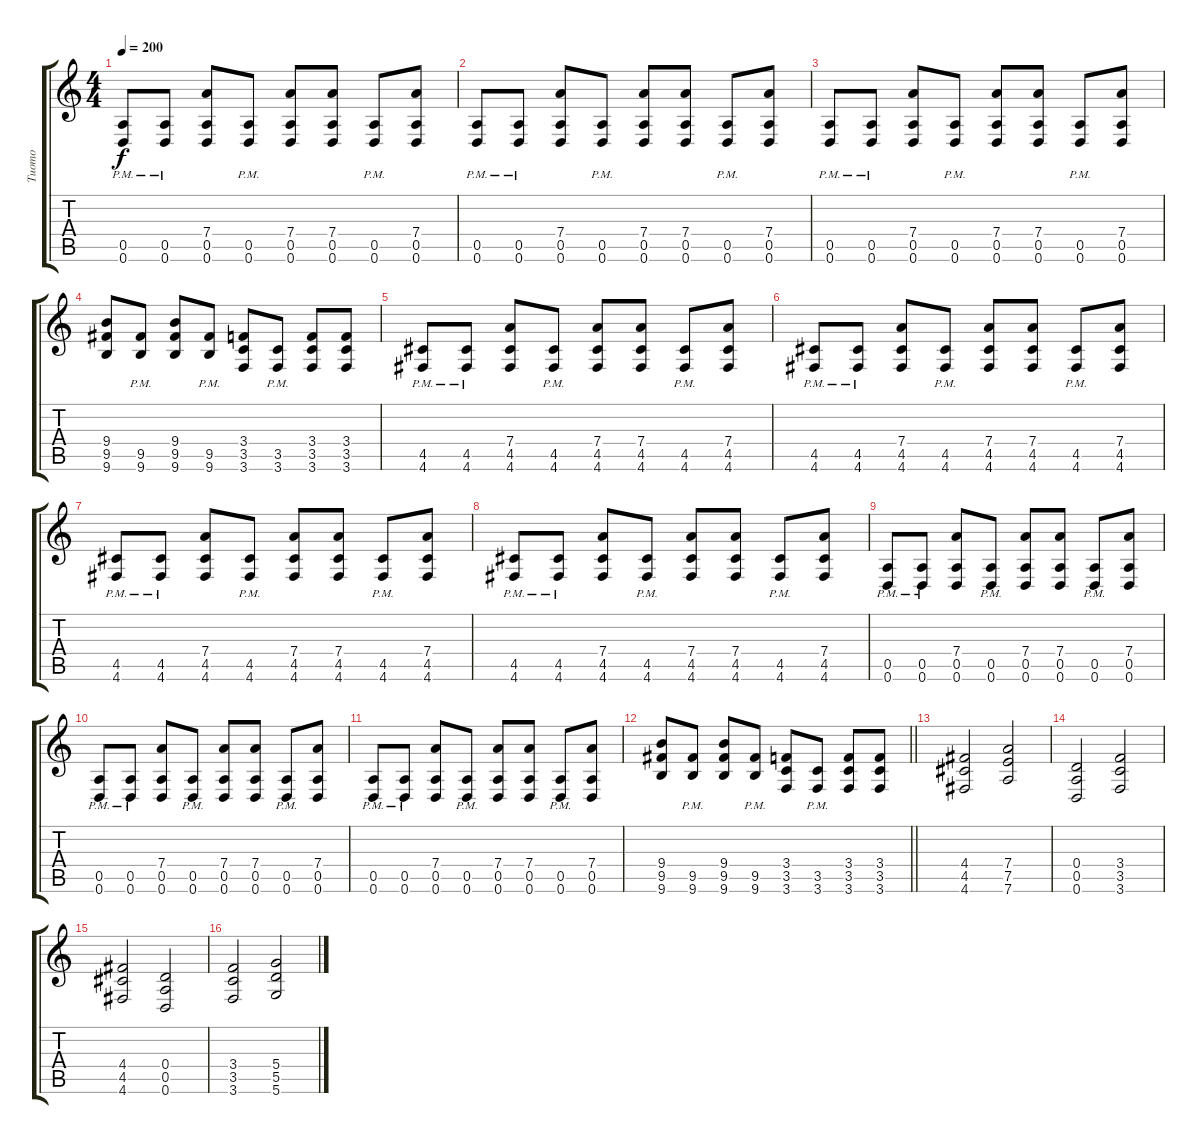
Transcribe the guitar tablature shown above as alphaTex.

\track ("Tuomo" "Tuomo") {instrument distortionguitar}
\staff {score tabs}
\tuning (E4 B3 G3 D3 A2 D2) {hide}
\ts (4 4)
\tempo 200
\clef g2
\ks c
(0.5{pm} 0.6{pm}).8{dy f} (0.5{pm} 0.6{pm}).8 (7.4 0.5 0.6).8 (0.5{pm} 0.6{pm}).8 (7.4 0.5 0.6).8 (7.4 0.5 0.6).8 (0.5{pm} 0.6{pm}).8 (7.4 0.5 0.6).8 |
(0.5{pm} 0.6{pm}).8 (0.5{pm} 0.6{pm}).8 (7.4 0.5 0.6).8 (0.5{pm} 0.6{pm}).8 (7.4 0.5 0.6).8 (7.4 0.5 0.6).8 (0.5{pm} 0.6{pm}).8 (7.4 0.5 0.6).8 |
(0.5{pm} 0.6{pm}).8 (0.5{pm} 0.6{pm}).8 (7.4 0.5 0.6).8 (0.5{pm} 0.6{pm}).8 (7.4 0.5 0.6).8 (7.4 0.5 0.6).8 (0.5{pm} 0.6{pm}).8 (7.4 0.5 0.6).8 |
(9.4 9.5 9.6).8 (9.5{pm} 9.6{pm}).8 (9.4 9.5 9.6).8 (9.5{pm} 9.6{pm}).8 (3.4 3.5 3.6).8 (3.5{pm} 3.6{pm}).8 (3.4 3.5 3.6).8 (3.4 3.5 3.6).8 |
(4.5{pm} 4.6{pm}).8 (4.5{pm} 4.6{pm}).8 (7.4 4.5 4.6).8 (4.5{pm} 4.6{pm}).8 (7.4 4.5 4.6).8 (7.4 4.5 4.6).8 (4.5{pm} 4.6{pm}).8 (7.4 4.5 4.6).8 |
(4.5{pm} 4.6{pm}).8 (4.5{pm} 4.6{pm}).8 (7.4 4.5 4.6).8 (4.5{pm} 4.6{pm}).8 (7.4 4.5 4.6).8 (7.4 4.5 4.6).8 (4.5{pm} 4.6{pm}).8 (7.4 4.5 4.6).8 |
(4.5{pm} 4.6{pm}).8 (4.5{pm} 4.6{pm}).8 (7.4 4.5 4.6).8 (4.5{pm} 4.6{pm}).8 (7.4 4.5 4.6).8 (7.4 4.5 4.6).8 (4.5{pm} 4.6{pm}).8 (7.4 4.5 4.6).8 |
(4.5{pm} 4.6{pm}).8 (4.5{pm} 4.6{pm}).8 (7.4 4.5 4.6).8 (4.5{pm} 4.6{pm}).8 (7.4 4.5 4.6).8 (7.4 4.5 4.6).8 (4.5{pm} 4.6{pm}).8 (7.4 4.5 4.6).8 |
(0.5{pm} 0.6{pm}).8 (0.5{pm} 0.6{pm}).8 (7.4 0.5 0.6).8 (0.5{pm} 0.6{pm}).8 (7.4 0.5 0.6).8 (7.4 0.5 0.6).8 (0.5{pm} 0.6{pm}).8 (7.4 0.5 0.6).8 |
(0.5{pm} 0.6{pm}).8 (0.5{pm} 0.6{pm}).8 (7.4 0.5 0.6).8 (0.5{pm} 0.6{pm}).8 (7.4 0.5 0.6).8 (7.4 0.5 0.6).8 (0.5{pm} 0.6{pm}).8 (7.4 0.5 0.6).8 |
(0.5{pm} 0.6{pm}).8 (0.5{pm} 0.6{pm}).8 (7.4 0.5 0.6).8 (0.5{pm} 0.6{pm}).8 (7.4 0.5 0.6).8 (7.4 0.5 0.6).8 (0.5{pm} 0.6{pm}).8 (7.4 0.5 0.6).8 |
\barLineRight lightlight
(9.4 9.5 9.6).8 (9.5{pm} 9.6{pm}).8 (9.4 9.5 9.6).8 (9.5{pm} 9.6{pm}).8 (3.4 3.5 3.6).8 (3.5{pm} 3.6{pm}).8 (3.4 3.5 3.6).8 (3.4 3.5 3.6).8 |
\section ("" "")
(4.4 4.5 4.6).2 (7.4 7.5 7.6).2 |
(0.4 0.5 0.6).2 (3.4 3.5 3.6).2 |
(4.4 4.5 4.6).2 (0.4 0.5 0.6).2 |
(3.4 3.5 3.6).2 (5.4 5.5 5.6).2
